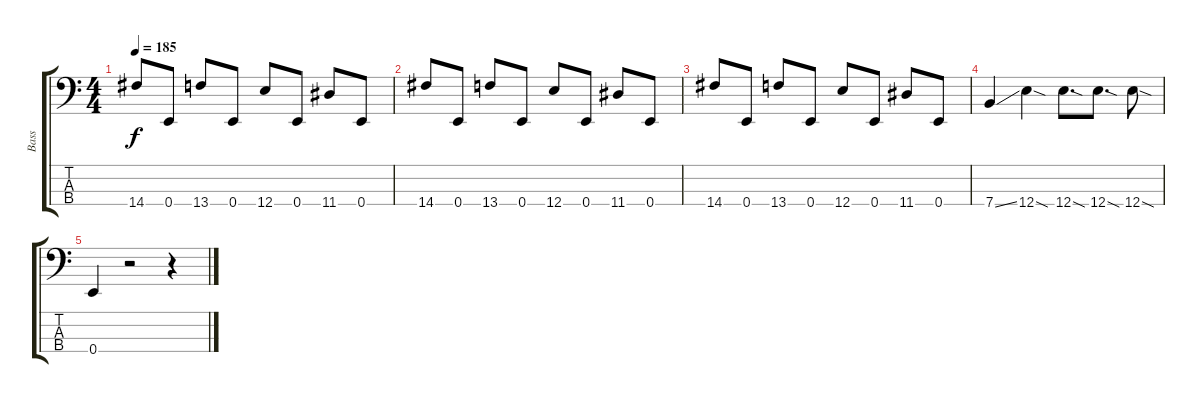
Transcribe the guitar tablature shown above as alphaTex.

\track ("Bass" "Bass") {instrument electricbasspick}
\staff {score tabs}
\tuning (A2 D2 B1 E1) {hide}
\ts (4 4)
\tempo 185
\clef f4
\ks c
14.4.8{dy f} 0.4.8 13.4.8 0.4.8 12.4.8 0.4.8 11.4.8 0.4.8 |
14.4.8 0.4.8 13.4.8 0.4.8 12.4.8 0.4.8 11.4.8 0.4.8 |
14.4.8 0.4.8 13.4.8 0.4.8 12.4.8 0.4.8 11.4.8 0.4.8 |
7.4{ss}.4 12.4{sod}.4 12.4{sod}.8{d} 12.4{sod}.8{d} 12.4{sod}.8 |
0.4.4 r.2 r.4
